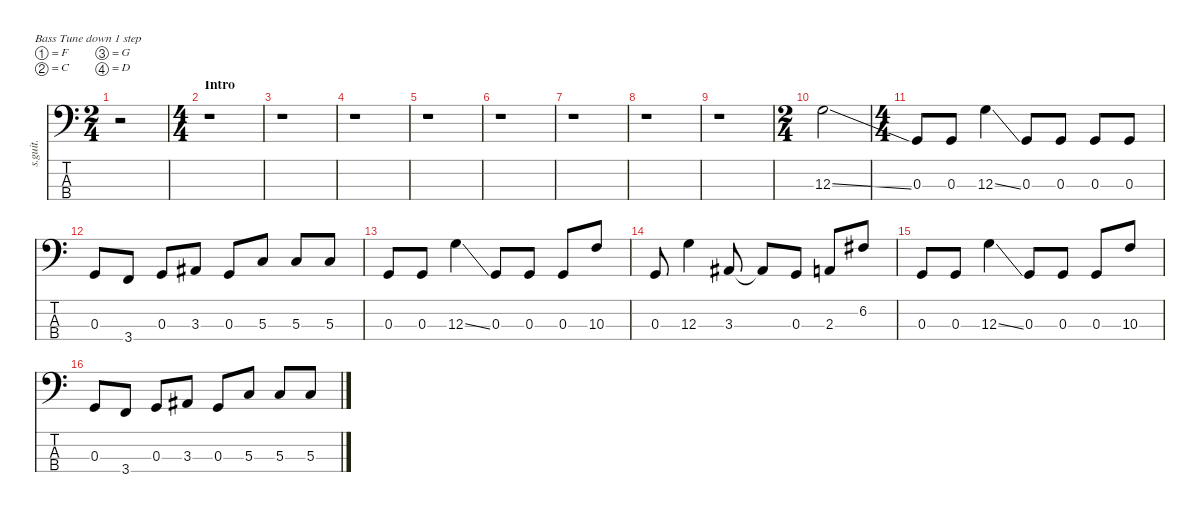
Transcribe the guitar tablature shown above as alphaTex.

\defaultSystemsLayout 4
\hideDynamics
\bracketExtendMode nobrackets
\track ("Rain" "s.guit.") {instrument electricbasspick}
\staff {score tabs}
\tuning (F2 C2 G1 D1)
\ts (2 4)
\beaming (8 2 2 2 2)
\tempo (88 hide)
\clef f4
\ks c
r.2{dy f instrument electricbasspick} |
\ts (4 4)
\beaming (8 2 2 2 2)
\section ("" "Intro")
r.1 |
r.1 |
r.1 |
r.1 |
r.1 |
r.1 |
r.1 |
r.1 |
\ts (2 4)
\beaming (8 2 2 2 2)
12.3{ss}.2 |
\ts (4 4)
\beaming (8 2 2 2 2)
0.3.8 0.3.8 12.3{ss}.4 0.3.8 0.3.8 0.3.8 0.3.8 |
0.3.8 3.4.8 0.3.8 3.3{acc #}.8 0.3.8 5.3.8 5.3.8 5.3.8 |
0.3.8 0.3.8 12.3{ss}.4 0.3.8 0.3.8 0.3.8 10.3.8 |
0.3.8 12.3.4 3.3{acc #}.8 3.3{t acc #}.8 0.3.8 2.3.8 6.2{acc #}.8 |
0.3.8 0.3.8 12.3{ss}.4 0.3.8 0.3.8 0.3.8 10.3.8 |
0.3.8 3.4.8 0.3.8 3.3{acc #}.8 0.3.8 5.3.8 5.3.8 5.3.8
